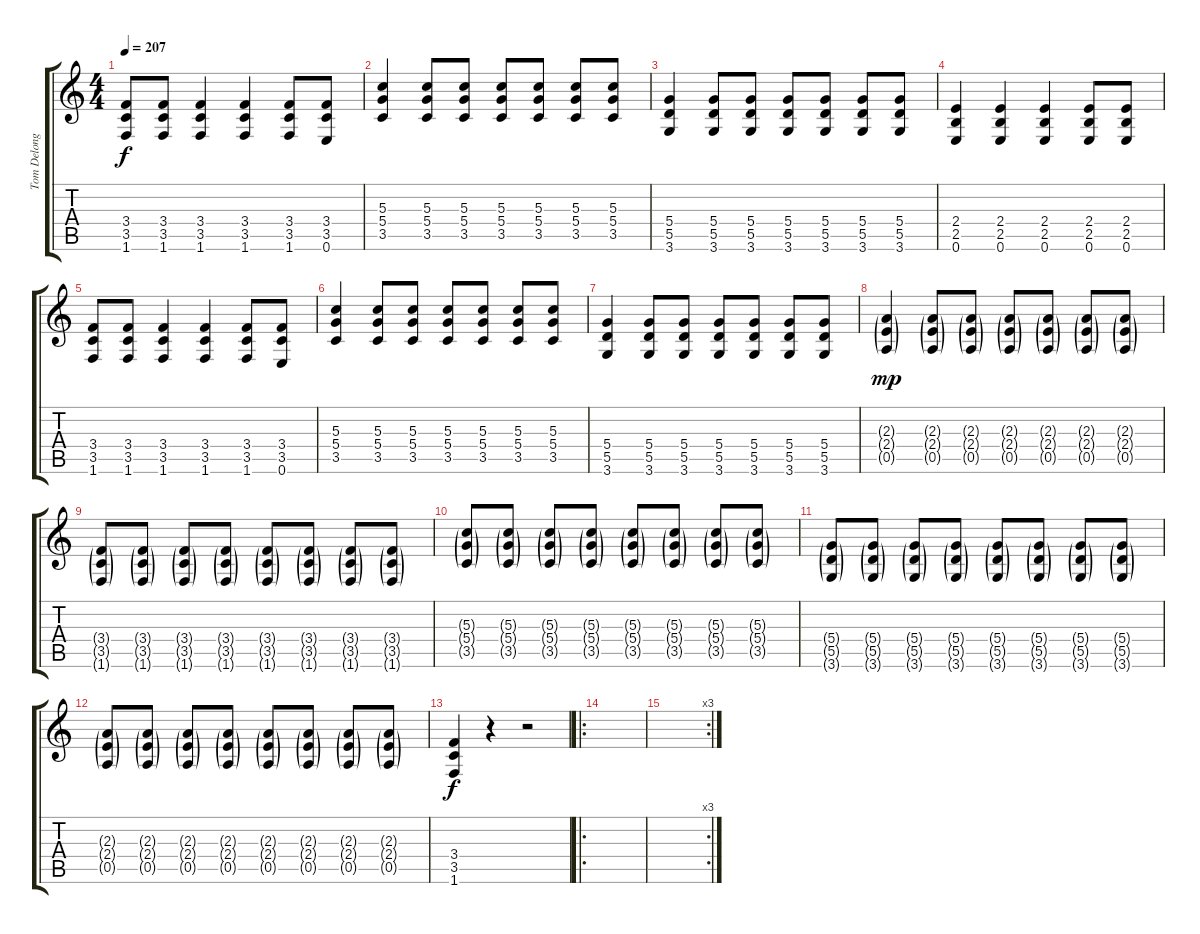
\track ("Tom Delong (Distortion 2)" "Tom Delong") {instrument distortionguitar}
\staff {score tabs}
\tuning (E4 B3 G3 D3 A2 E2) {hide}
\ts (4 4)
\tempo 207
\clef g2
\ks c
(3.4 3.5 1.6).8{dy f} (3.4 3.5 1.6).8 (3.4 3.5 1.6).4 (3.4 3.5 1.6).4 (3.4 3.5 1.6).8 (3.4 3.5 0.6).8 |
(5.3 5.4 3.5).4 (5.3 5.4 3.5).8 (5.3 5.4 3.5).8 (5.3 5.4 3.5).8 (5.3 5.4 3.5).8 (5.3 5.4 3.5).8 (5.3 5.4 3.5).8 |
(5.4 5.5 3.6).4 (5.4 5.5 3.6).8 (5.4 5.5 3.6).8 (5.4 5.5 3.6).8 (5.4 5.5 3.6).8 (5.4 5.5 3.6).8 (5.4 5.5 3.6).8 |
(2.4 2.5 0.6).4 (2.4 2.5 0.6).4 (2.4 2.5 0.6).4 (2.4 2.5 0.6).8 (2.4 2.5 0.6).8 |
(3.4 3.5 1.6).8 (3.4 3.5 1.6).8 (3.4 3.5 1.6).4 (3.4 3.5 1.6).4 (3.4 3.5 1.6).8 (3.4 3.5 0.6).8 |
(5.3 5.4 3.5).4 (5.3 5.4 3.5).8 (5.3 5.4 3.5).8 (5.3 5.4 3.5).8 (5.3 5.4 3.5).8 (5.3 5.4 3.5).8 (5.3 5.4 3.5).8 |
(5.4 5.5 3.6).4 (5.4 5.5 3.6).8 (5.4 5.5 3.6).8 (5.4 5.5 3.6).8 (5.4 5.5 3.6).8 (5.4 5.5 3.6).8 (5.4 5.5 3.6).8 |
(2.3{g} 2.4{g} 0.5{g}).4{dy mp} (2.3{g} 2.4{g} 0.5{g}).8 (2.3{g} 2.4{g} 0.5{g}).8 (2.3{g} 2.4{g} 0.5{g}).8 (2.3{g} 2.4{g} 0.5{g}).8 (2.3{g} 2.4{g} 0.5{g}).8 (2.3{g} 2.4{g} 0.5{g}).8 |
(3.4{g} 3.5{g} 1.6{g}).8 (3.4{g} 3.5{g} 1.6{g}).8 (3.4{g} 3.5{g} 1.6{g}).8 (3.4{g} 3.5{g} 1.6{g}).8 (3.4{g} 3.5{g} 1.6{g}).8 (3.4{g} 3.5{g} 1.6{g}).8 (3.4{g} 3.5{g} 1.6{g}).8 (3.4{g} 3.5{g} 1.6{g}).8 |
(5.3{g} 5.4{g} 3.5{g}).8 (5.3{g} 5.4{g} 3.5{g}).8 (5.3{g} 5.4{g} 3.5{g}).8 (5.3{g} 5.4{g} 3.5{g}).8 (5.3{g} 5.4{g} 3.5{g}).8 (5.3{g} 5.4{g} 3.5{g}).8 (5.3{g} 5.4{g} 3.5{g}).8 (5.3{g} 5.4{g} 3.5{g}).8 |
(5.4{g} 5.5{g} 3.6{g}).8 (5.4{g} 5.5{g} 3.6{g}).8 (5.4{g} 5.5{g} 3.6{g}).8 (5.4{g} 5.5{g} 3.6{g}).8 (5.4{g} 5.5{g} 3.6{g}).8 (5.4{g} 5.5{g} 3.6{g}).8 (5.4{g} 5.5{g} 3.6{g}).8 (5.4{g} 5.5{g} 3.6{g}).8 |
(2.3{g} 2.4{g} 0.5{g}).8 (2.3{g} 2.4{g} 0.5{g}).8 (2.3{g} 2.4{g} 0.5{g}).8 (2.3{g} 2.4{g} 0.5{g}).8 (2.3{g} 2.4{g} 0.5{g}).8 (2.3{g} 2.4{g} 0.5{g}).8 (2.3{g} 2.4{g} 0.5{g}).8 (2.3{g} 2.4{g} 0.5{g}).8 |
(3.4 3.5 1.6).4{dy f} r.4 r.2 |
\ro
|
\rc 3
